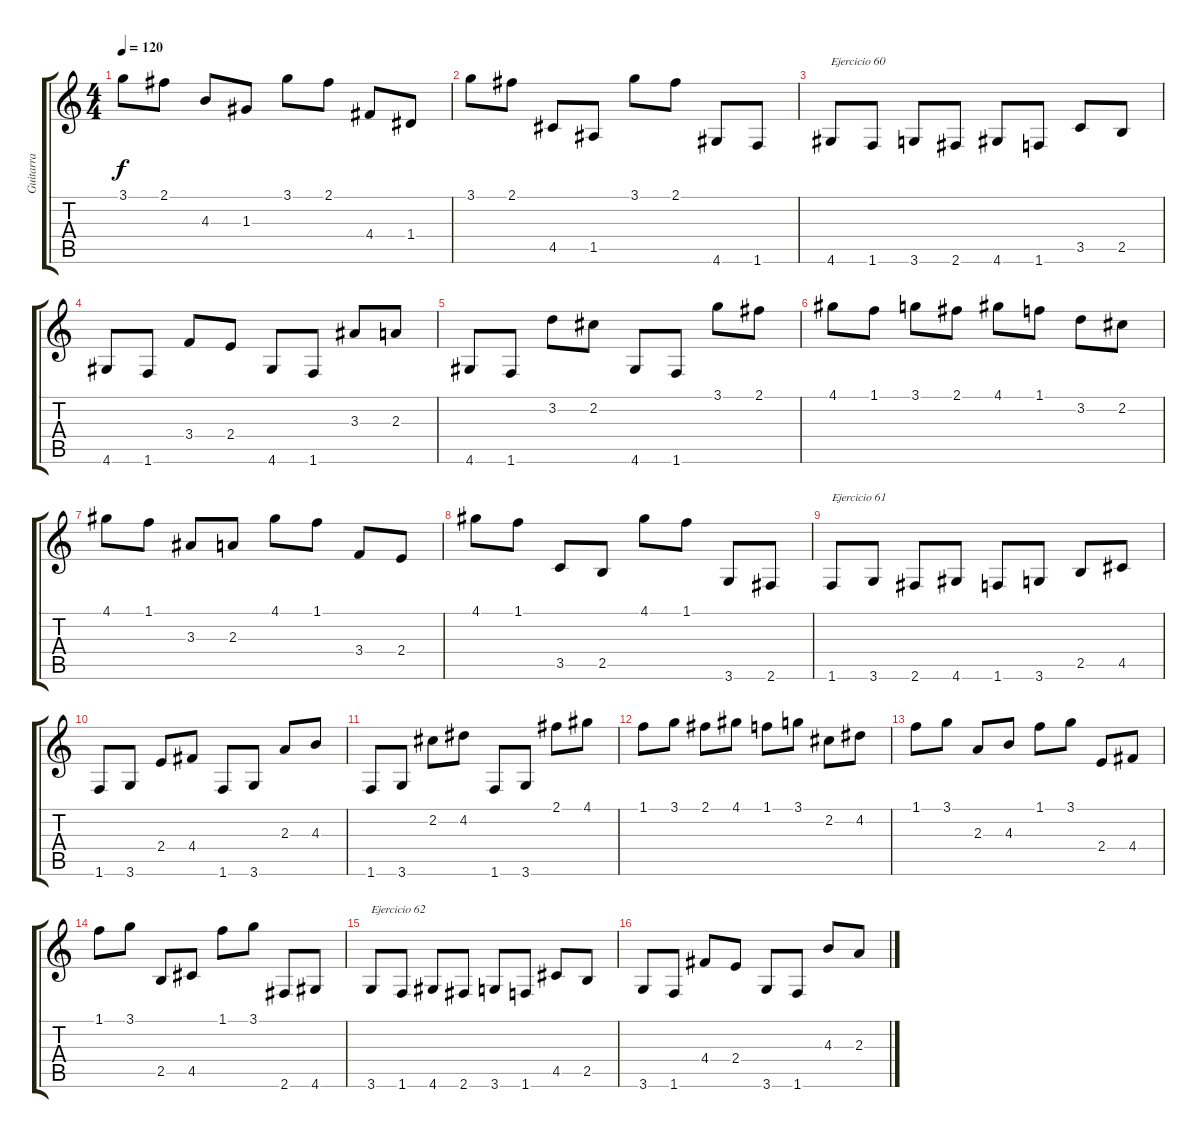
\track ("Guitarra " "Guitarra ") {instrument acousticguitarnylon}
\staff {score tabs}
\tuning (E4 B3 G3 D3 A2 E2) {hide}
\ts (4 4)
\tempo 120
\clef g2
\ks c
3.1.8{dy f} 2.1.8 4.3.8 1.3.8 3.1.8 2.1.8 4.4.8 1.4.8 |
3.1.8 2.1.8 4.5.8 1.5.8 3.1.8 2.1.8 4.6.8 1.6.8 |
4.6.8{txt "Ejercicio 60"} 1.6.8 3.6.8 2.6.8 4.6.8 1.6.8 3.5.8 2.5.8 |
4.6.8 1.6.8 3.4.8 2.4.8 4.6.8 1.6.8 3.3.8 2.3.8 |
4.6.8 1.6.8 3.2.8 2.2.8 4.6.8 1.6.8 3.1.8 2.1.8 |
4.1.8 1.1.8 3.1.8 2.1.8 4.1.8 1.1.8 3.2.8 2.2.8 |
4.1.8 1.1.8 3.3.8 2.3.8 4.1.8 1.1.8 3.4.8 2.4.8 |
4.1.8 1.1.8 3.5.8 2.5.8 4.1.8 1.1.8 3.6.8 2.6.8 |
1.6.8{txt "Ejercicio 61"} 3.6.8 2.6.8 4.6.8 1.6.8 3.6.8 2.5.8 4.5.8 |
1.6.8 3.6.8 2.4.8 4.4.8 1.6.8 3.6.8 2.3.8 4.3.8 |
1.6.8 3.6.8 2.2.8 4.2.8 1.6.8 3.6.8 2.1.8 4.1.8 |
1.1.8 3.1.8 2.1.8 4.1.8 1.1.8 3.1.8 2.2.8 4.2.8 |
1.1.8 3.1.8 2.3.8 4.3.8 1.1.8 3.1.8 2.4.8 4.4.8 |
1.1.8 3.1.8 2.5.8 4.5.8 1.1.8 3.1.8 2.6.8 4.6.8 |
3.6.8{txt "Ejercicio 62"} 1.6.8 4.6.8 2.6.8 3.6.8 1.6.8 4.5.8 2.5.8 |
3.6.8 1.6.8 4.4.8 2.4.8 3.6.8 1.6.8 4.3.8 2.3.8
